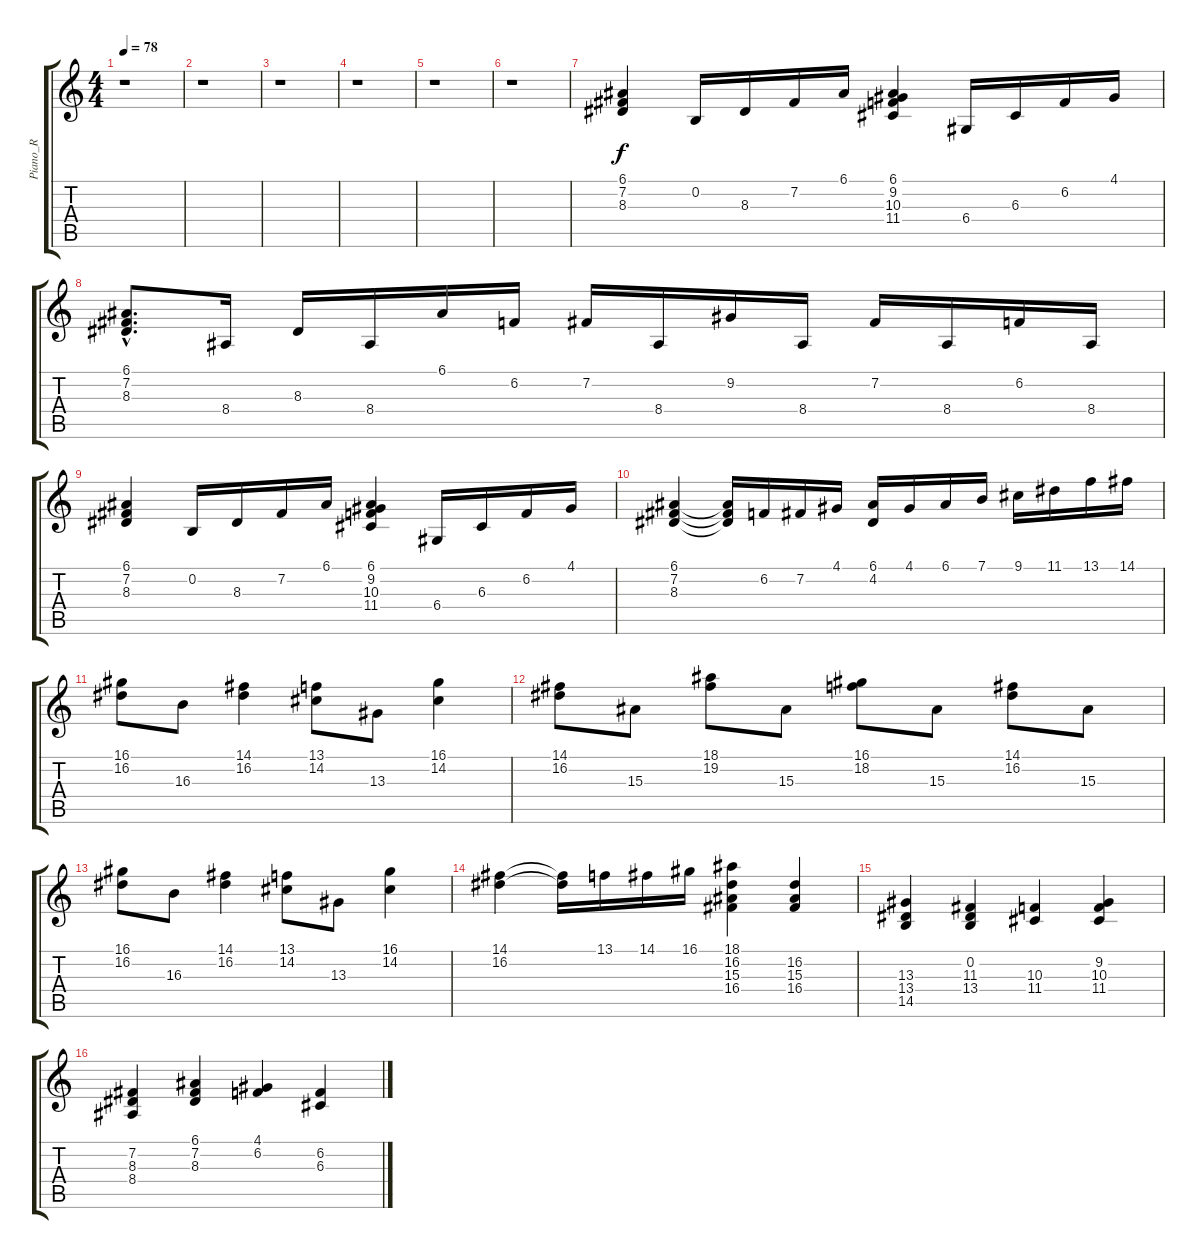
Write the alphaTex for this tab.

\track ("Piano_R" "Piano_R") {instrument acousticgrandpiano}
\staff {score tabs}
\tuning (E4 B3 G3 D3 A2 E2) {hide}
\ts (4 4)
\tempo 78
\clef g2
\ks c
r.1{dy f instrument acousticgrandpiano} |
r.1 |
r.1 |
r.1 |
r.1 |
r.1 |
(6.1 7.2 8.3).4 0.2.16 8.3.16 7.2.16 6.1.16 (6.1 9.2 10.3 11.4).4 6.4.16 6.3.16 6.2.16 4.1.16 |
(6.1{hac} 7.2{hac} 8.3{hac}).8{d} 8.4.16 8.3.16 8.4.16 6.1.16 6.2.16 7.2.16 8.4.16 9.2.16 8.4.16 7.2.16 8.4.16 6.2.16 8.4.16 |
(6.1 7.2 8.3).4 0.2.16 8.3.16 7.2.16 6.1.16 (6.1 9.2 10.3 11.4).4 6.4.16 6.3.16 6.2.16 4.1.16 |
(6.1 7.2 8.3).4 (6.1{t} 7.2{t} 8.3{t}).16 6.2.16 7.2.16 4.1.16 (6.1 4.2).16 4.1.16 6.1.16 7.1.16 9.1.16 11.1.16 13.1.16 14.1.16 |
(16.1 16.2).8 16.3.8 (14.1 16.2).4 (13.1 14.2).8 13.3.8 (16.1 14.2).4 |
(14.1 16.2).8 15.3.8 (18.1 19.2).8 15.3.8 (16.1 18.2).8 15.3.8 (14.1 16.2).8 15.3.8 |
(16.1 16.2).8 16.3.8 (14.1 16.2).4 (13.1 14.2).8 13.3.8 (16.1 14.2).4 |
(14.1 16.2).4 (14.1{t} 16.2{t}).16 13.1.16 14.1.16 16.1.16 (18.1 16.2 15.3 16.4).4 (16.2 15.3 16.4).4 |
(13.3 13.4 14.5).4 (0.2 11.3 13.4).4 (10.3 11.4).4 (9.2 10.3 11.4).4 |
(7.2 8.3 8.4).4 (6.1 7.2 8.3).4 (4.1 6.2).4 (6.2 6.3).4
